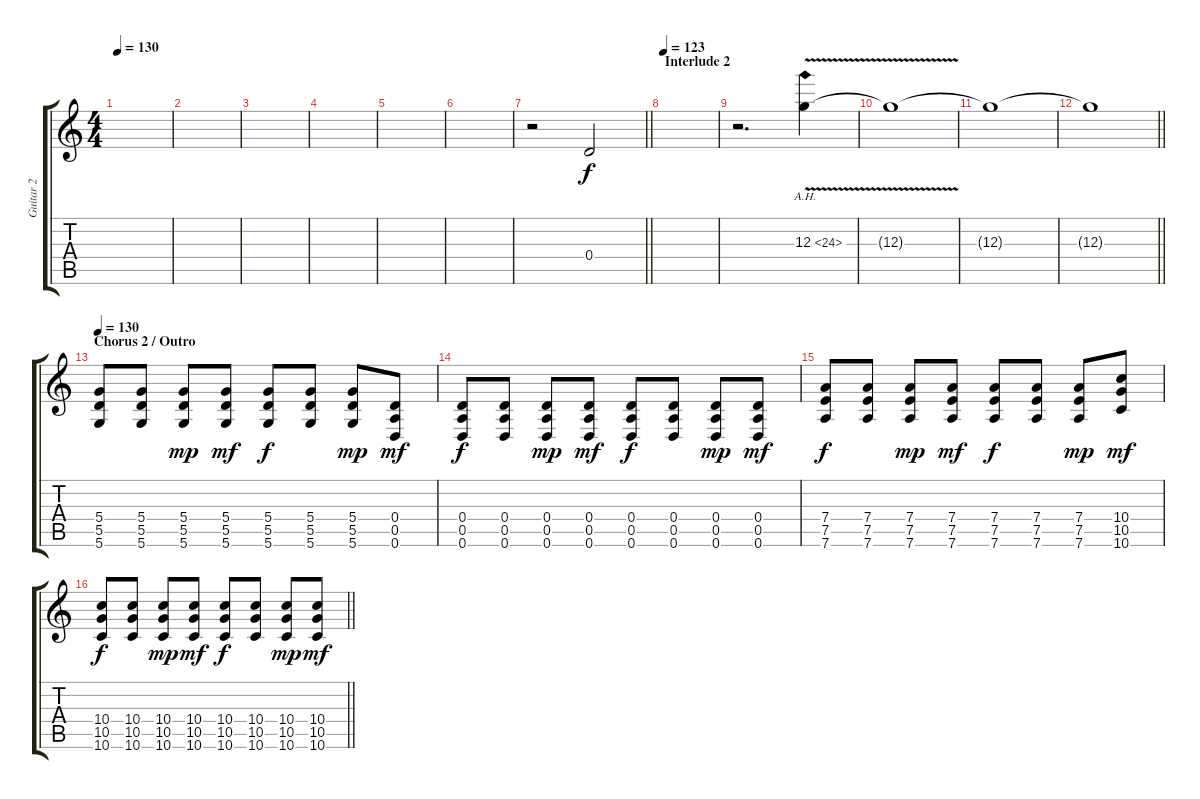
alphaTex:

\track ("Guitar 2" "Guitar 2") {instrument distortionguitar}
\staff {score tabs}
\tuning (E4 B3 G3 D3 A2 D2) {hide}
\ts (4 4)
\tempo 130
\clef g2
\ks c
|
|
|
|
|
|
\barLineRight lightlight
r.2 0.4.2{dy f balance 8 instrument reversecymbal} |
\section ("" "Interlude 2")
\tempo 123
|
r.2{d volume 3 balance 8 instrument distortionguitar} 12.3{ah 12 v}.4{volume 10} |
12.3{t}.1 |
12.3{t}.1 |
\barLineRight lightlight
12.3{t}.1 |
\section ("" "Chorus 2 / Outro")
\tempo 130
(5.4 5.5 5.6).8{volume 10 balance 4 instrument distortionguitar} (5.4 5.5 5.6).8 (5.4 5.5 5.6).8{dy mp} (5.4 5.5 5.6).8{dy mf} (5.4 5.5 5.6).8{dy f} (5.4 5.5 5.6).8 (5.4 5.5 5.6).8{dy mp} (0.4 0.5 0.6).8{dy mf} |
(0.4 0.5 0.6).8{dy f} (0.4 0.5 0.6).8 (0.4 0.5 0.6).8{dy mp} (0.4 0.5 0.6).8{dy mf} (0.4 0.5 0.6).8{dy f} (0.4 0.5 0.6).8 (0.4 0.5 0.6).8{dy mp} (0.4 0.5 0.6).8{dy mf} |
(7.4 7.5 7.6).8{dy f} (7.4 7.5 7.6).8 (7.4 7.5 7.6).8{dy mp} (7.4 7.5 7.6).8{dy mf} (7.4 7.5 7.6).8{dy f} (7.4 7.5 7.6).8 (7.4 7.5 7.6).8{dy mp} (10.4 10.5 10.6).8{dy mf} |
\barLineRight lightlight
(10.4 10.5 10.6).8{dy f} (10.4 10.5 10.6).8 (10.4 10.5 10.6).8{dy mp} (10.4 10.5 10.6).8{dy mf} (10.4 10.5 10.6).8{dy f} (10.4 10.5 10.6).8 (10.4 10.5 10.6).8{dy mp} (10.4 10.5 10.6).8{dy mf}
